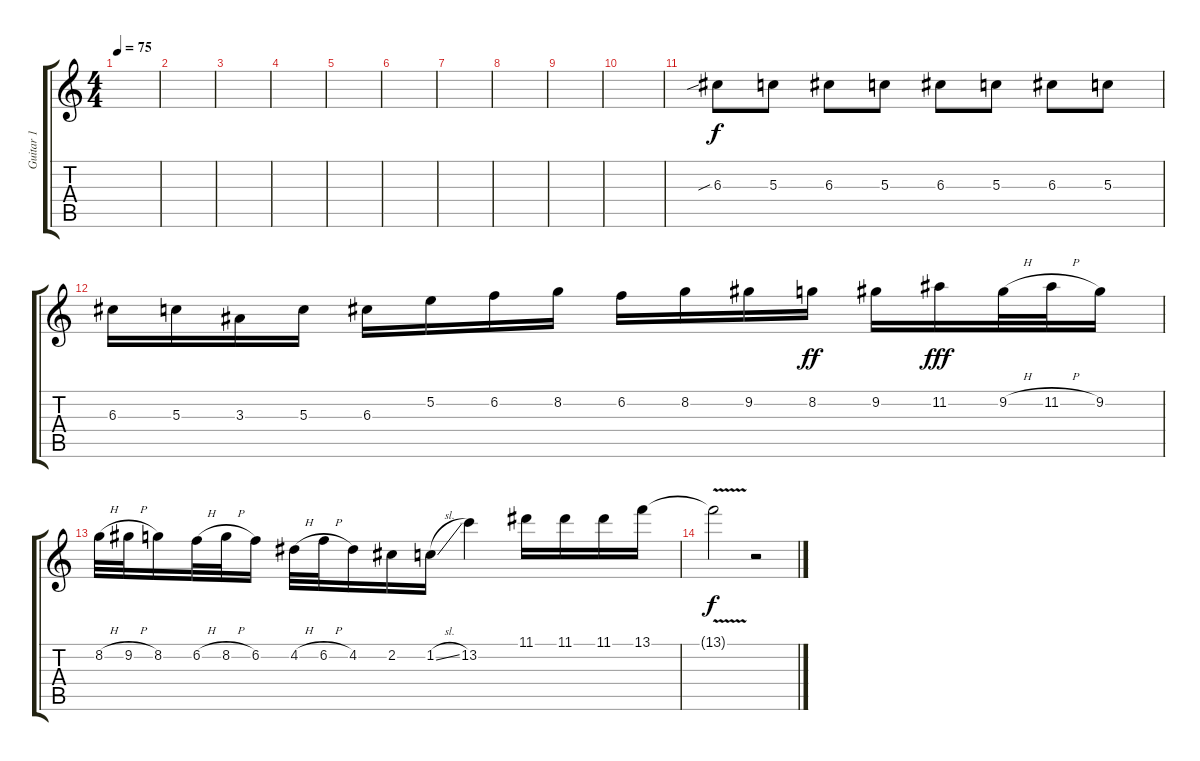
\track ("Guitar 1" "Guitar 1") {instrument distortionguitar}
\staff {score tabs}
\tuning (E4 B3 G3 D3 A2 E2) {hide}
\ts (4 4)
\tempo 75
\clef g2
\ks c
|
|
|
|
|
|
|
|
|
|
6.3{sib}.8 5.3.8 6.3.8 5.3.8 6.3.8 5.3.8 6.3.8 5.3.8 |
6.3.16 5.3.16 3.3.16 5.3.16 6.3.16 5.2.16 6.2.16 8.2.16 6.2.16 8.2.16 9.2.16 8.2.16{dy ff} 9.2.16 11.2.16{dy fff} 9.2{h}.32 11.2{h}.32 9.2.16 |
8.2{h}.32 9.2{h}.32 8.2.16 6.2{h}.32 8.2{h}.32 6.2.16 4.2{h}.32 6.2{h}.32 4.2.16 2.2.16 1.2{sl}.16 13.2.4 11.1.16 11.1.16 11.1.16 13.1.16 |
13.1{v t}.2{dy f volume 0} r.2
